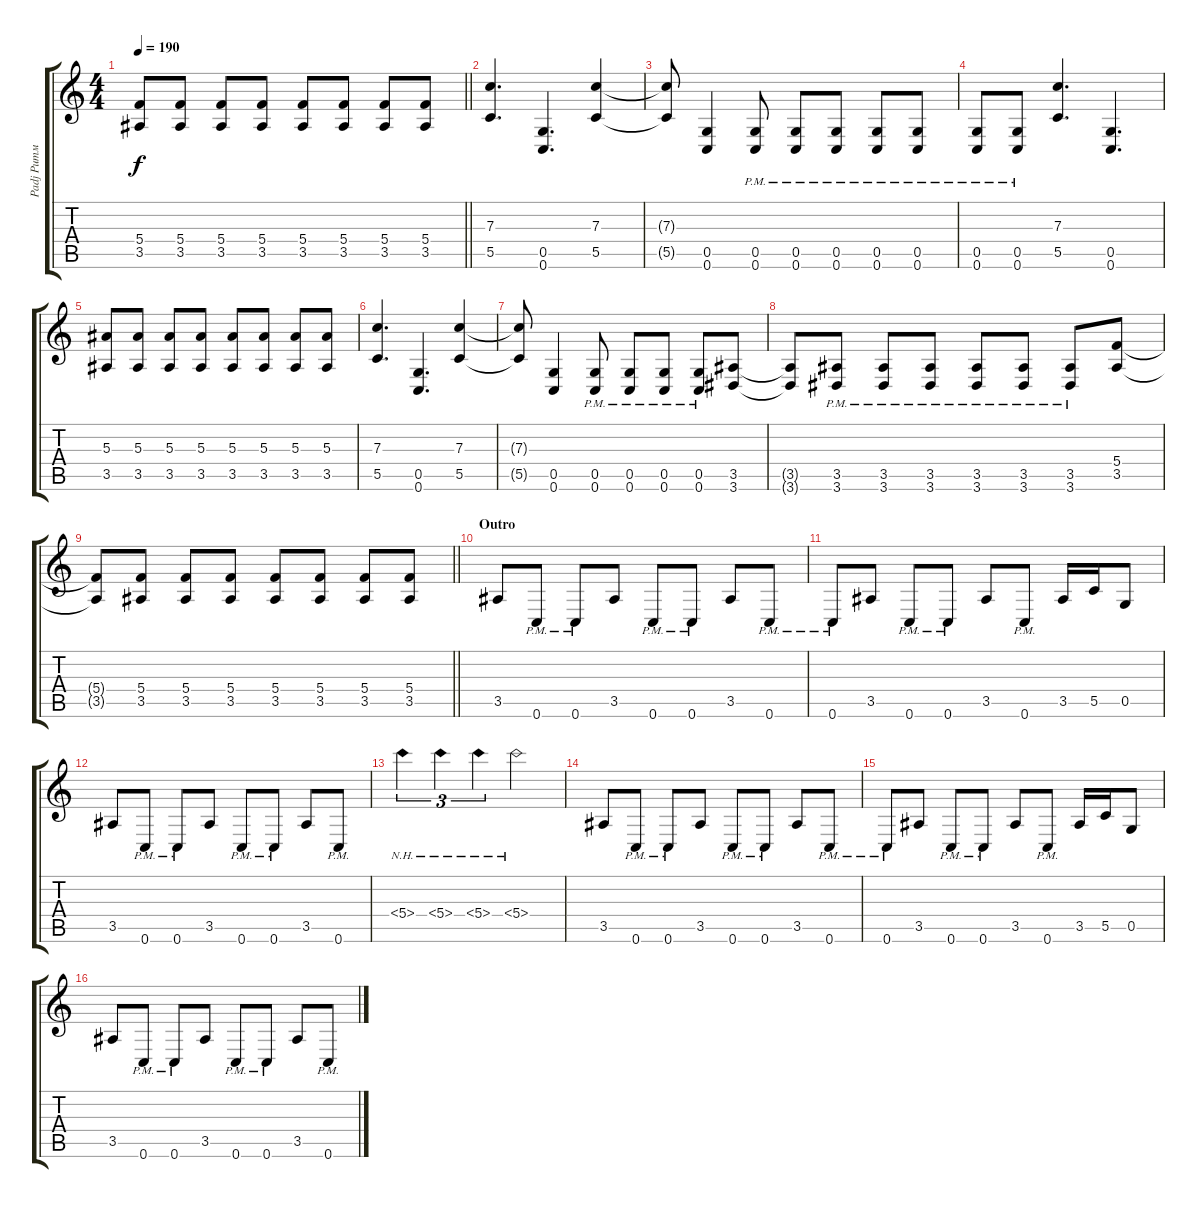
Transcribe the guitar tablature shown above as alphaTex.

\track ("Padj Ритм" "Padj Ритм") {instrument overdrivenguitar}
\staff {score tabs}
\tuning (D4 A3 F3 C3 G2 C2) {hide}
\ts (4 4)
\tempo 190
\clef g2
\barLineRight lightlight
\ks c
(5.4{t} 3.5{t}).8{dy f} (5.4 3.5).8 (5.4 3.5).8 (5.4 3.5).8 (5.4 3.5).8 (5.4 3.5).8 (5.4 3.5).8 (5.4 3.5).8 |
(7.3 5.5).4{d} (0.5 0.6).4{d} (7.3 5.5).4 |
(7.3{t} 5.5{t}).8 (0.5 0.6).4 (0.5{pm} 0.6{pm}).8 (0.5{pm} 0.6{pm}).8 (0.5{pm} 0.6{pm}).8 (0.5{pm} 0.6{pm}).8 (0.5{pm} 0.6{pm}).8 |
(0.5{pm} 0.6{pm}).8 (0.5{pm} 0.6{pm}).8 (7.3 5.5).4{d} (0.5 0.6).4{d} |
(5.3 3.5).8 (5.3 3.5).8 (5.3 3.5).8 (5.3 3.5).8 (5.3 3.5).8 (5.3 3.5).8 (5.3 3.5).8 (5.3 3.5).8 |
(7.3 5.5).4{d} (0.5 0.6).4{d} (7.3 5.5).4 |
(7.3{t} 5.5{t}).8 (0.5 0.6).4 (0.5{pm} 0.6{pm}).8 (0.5{pm} 0.6{pm}).8 (0.5{pm} 0.6{pm}).8 (0.5{pm} 0.6{pm}).8 (3.5 3.6).8 |
(3.5{t} 3.6{t}).8 (3.5{pm} 3.6{pm}).8 (3.5{pm} 3.6{pm}).8 (3.5{pm} 3.6{pm}).8 (3.5{pm} 3.6{pm}).8 (3.5{pm} 3.6{pm}).8 (3.5{pm} 3.6{pm}).8 (5.4 3.5).8 |
\barLineRight lightlight
(5.4{t} 3.5{t}).8 (5.4 3.5).8 (5.4 3.5).8 (5.4 3.5).8 (5.4 3.5).8 (5.4 3.5).8 (5.4 3.5).8 (5.4 3.5).8 |
\section ("" "Outro")
3.5.8 0.6{pm}.8 0.6{pm}.8 3.5.8 0.6{pm}.8 0.6{pm}.8 3.5.8 0.6{pm}.8 |
0.6{pm}.8 3.5.8 0.6{pm}.8 0.6{pm}.8 3.5.8 0.6{pm}.8 3.5.16 5.5.16 0.5.8 |
3.5.8 0.6{pm}.8 0.6{pm}.8 3.5.8 0.6{pm}.8 0.6{pm}.8 3.5.8 0.6{pm}.8 |
5.4{nh}.4{tu (3 2)} 5.4{nh}.4{tu (3 2)} 5.4{nh}.4{tu (3 2)} 5.4{nh}.2 |
3.5.8 0.6{pm}.8 0.6{pm}.8 3.5.8 0.6{pm}.8 0.6{pm}.8 3.5.8 0.6{pm}.8 |
0.6{pm}.8 3.5.8 0.6{pm}.8 0.6{pm}.8 3.5.8 0.6{pm}.8 3.5.16 5.5.16 0.5.8 |
3.5.8 0.6{pm}.8 0.6{pm}.8 3.5.8 0.6{pm}.8 0.6{pm}.8 3.5.8 0.6{pm}.8
